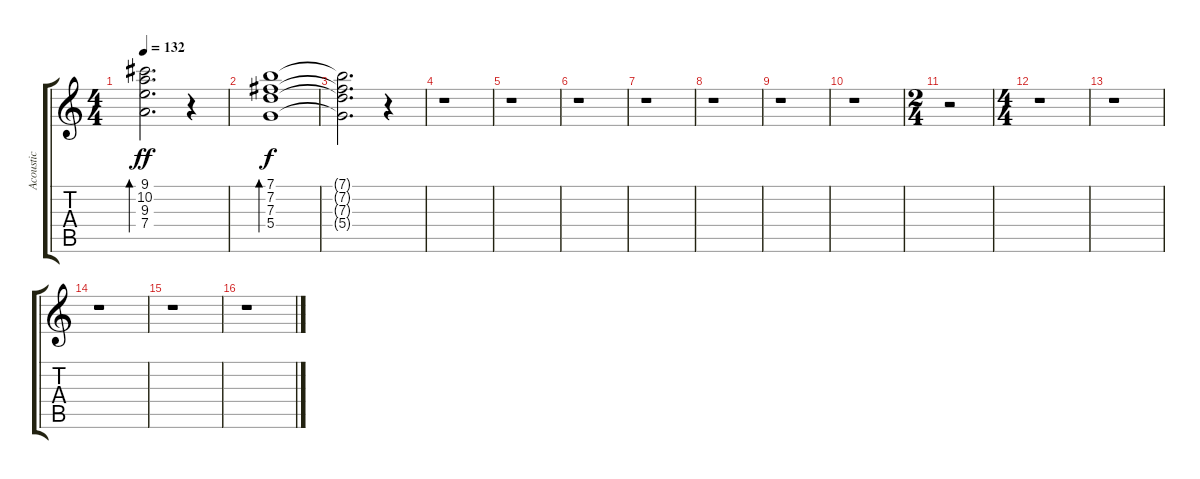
\track ("Acoustic" "Acoustic") {instrument acousticguitarsteel}
\staff {score tabs}
\tuning (E4 B3 G3 D3 A2 E2) {hide}
\ts (4 4)
\tempo 132
\clef g2
\ks c
(9.1 10.2 9.3 7.4).2{d bd 240 dy ff} r.4 |
(7.1 7.2 7.3 5.4).1{bd 240 dy f} |
(7.1{t} 7.2{t} 7.3{t} 5.4{t}).2{d} r.4 |
r.1 |
r.1 |
r.1 |
r.1 |
r.1 |
r.1 |
r.1 |
\ts (2 4)
r.2 |
\ts (4 4)
r.1 |
r.1 |
r.1 |
r.1 |
r.1
